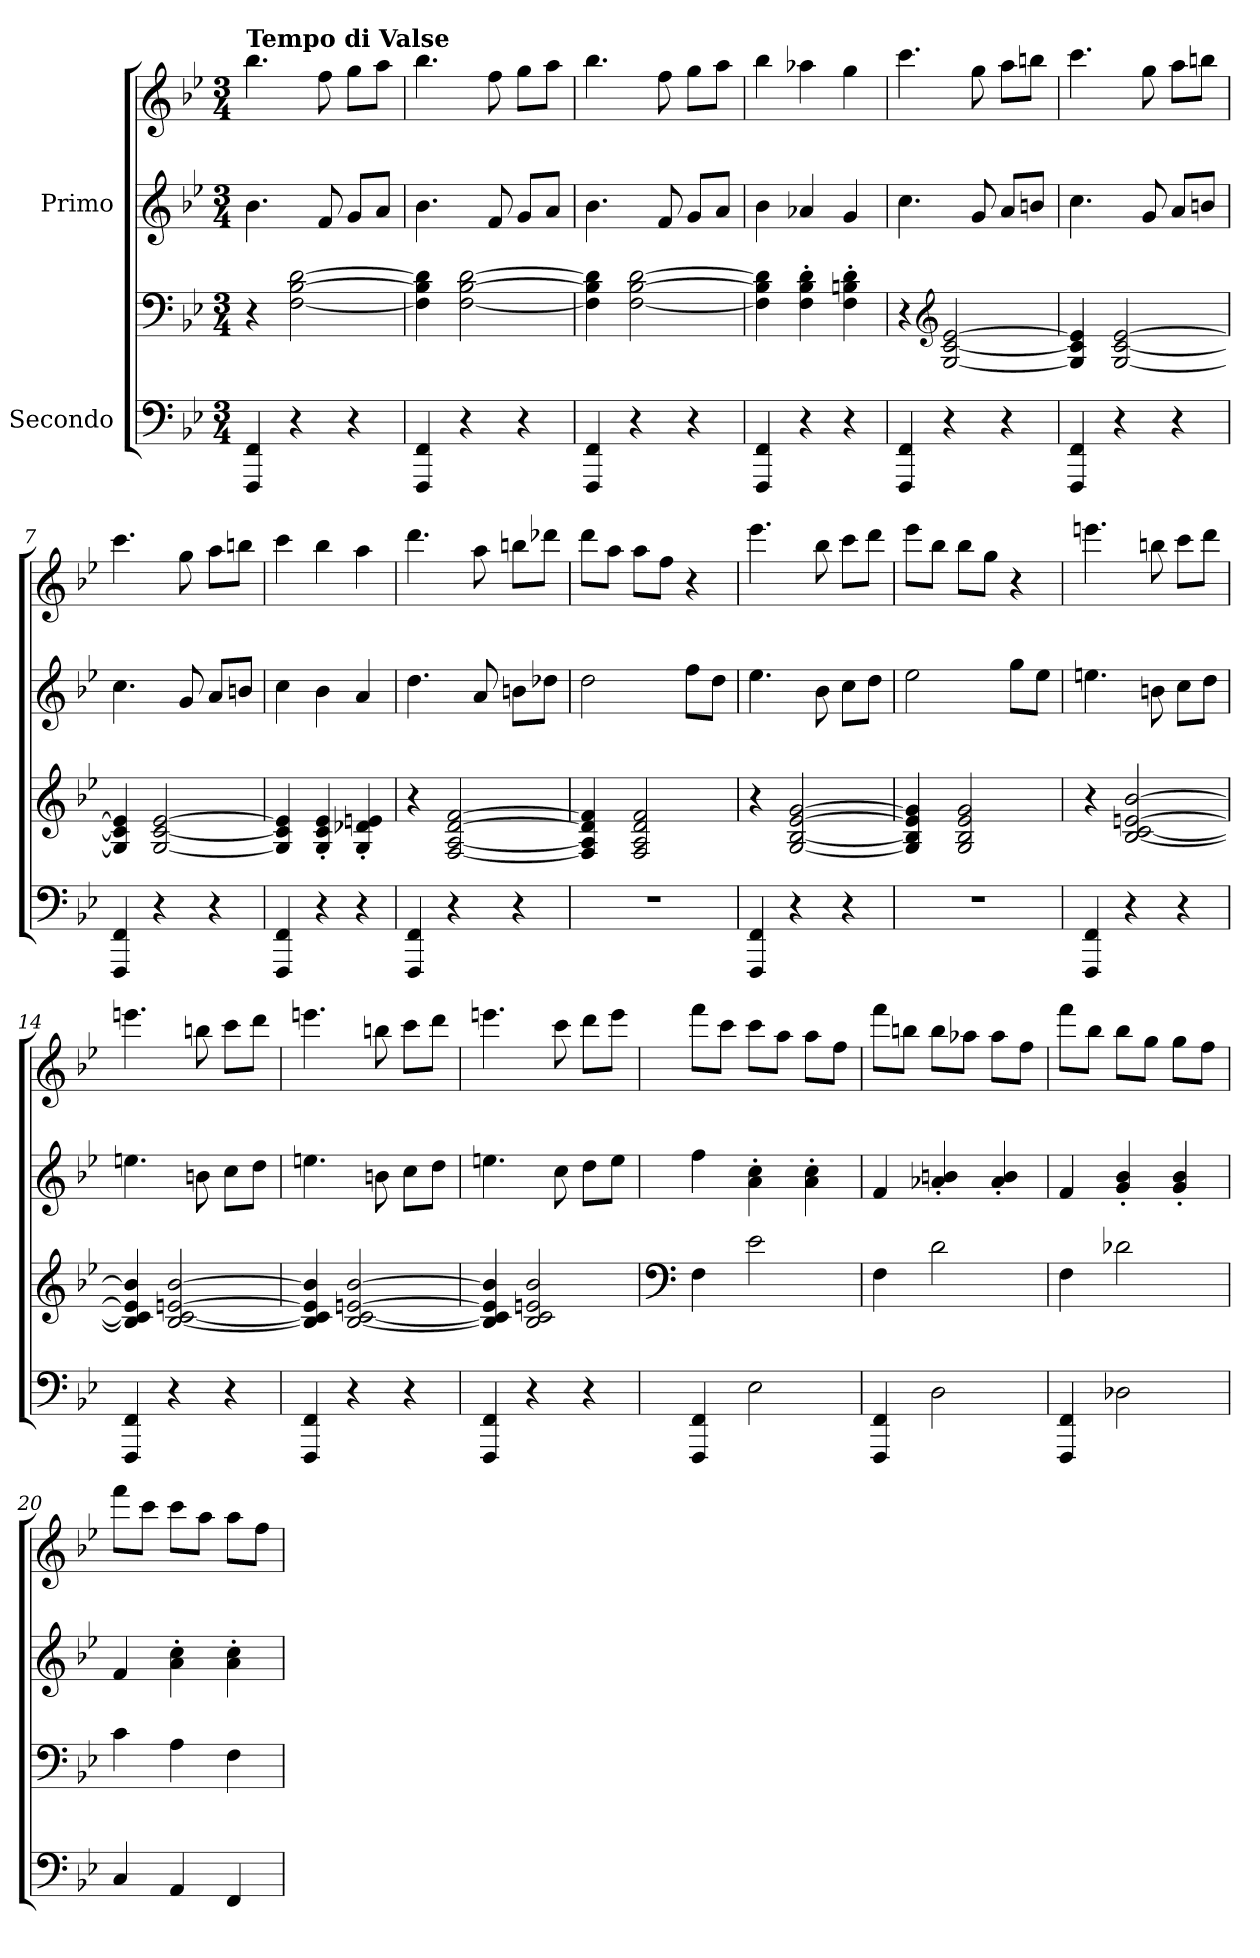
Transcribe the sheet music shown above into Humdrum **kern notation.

**kern	**kern	**kern	**kern
*part2	*part2	*part1	*part1
*staff4	*staff3	*staff2	*staff1
*I"Secondo	*	*I"Primo	*
*clefF4	*clefF4	*clefG2	*clefG2
*k[b-e-]	*k[b-e-]	*k[b-e-]	*k[b-e-]
*M3/4	*M3/4	*M3/4	*M3/4
=1	=1	=1	=1
!	!	!	!LO:TX:a:B:t=Tempo di Valse
4FFF/ 4FF/	4r	4.b-\	4.bb-\
4r	[2F\ [2B-\ [2d\	.	.
.	.	8f/	8ff\
4r	.	8g/L	8gg\L
.	.	8a/J	8aa\J
=2	=2	=2	=2
4FFF/ 4FF/	4F\] 4B-\] 4d\]	4.b-\	4.bb-\
4r	[2F\ [2B-\ [2d\	.	.
.	.	8f/	8ff\
4r	.	8g/L	8gg\L
.	.	8a/J	8aa\J
=3	=3	=3	=3
4FFF/ 4FF/	4F\] 4B-\] 4d\]	4.b-\	4.bb-\
4r	[2F\ [2B-\ [2d\	.	.
.	.	8f/	8ff\
4r	.	8g/L	8gg\L
.	.	8a/J	8aa\J
=4	=4	=4	=4
4FFF/ 4FF/	4F\] 4B-\] 4d\]	4b-\	4bb-\
4r	4F\' 4B-\' 4d\'	4a-X/	4aa-X\
4r	4F\' 4Bn\' 4d\'	4g/	4gg\
=5	=5	=5	=5
4FFF/ 4FF/	4r	4.cc\	4.ccc\
*	*clefG2	*	*
4r	[2G/ [2c/ [2e-/	.	.
.	.	8g/	8gg\
4r	.	8a/L	8aa\L
.	.	8bn/J	8bbn\J
=6	=6	=6	=6
4FFF/ 4FF/	4G/] 4c/] 4e-/]	4.cc\	4.ccc\
4r	[2G/ [2c/ [2e-/	.	.
.	.	8g/	8gg\
4r	.	8a/L	8aa\L
.	.	8bn/J	8bbn\J
!!LO:LB:g=z
=7	=7	=7	=7
4FFF/ 4FF/	4G/] 4c/] 4e-/]	4.cc\	4.ccc\
4r	[2G/ [2c/ [2e-/	.	.
.	.	8g/	8gg\
4r	.	8a/L	8aa\L
.	.	8bn/J	8bbn\J
=8	=8	=8	=8
4FFF/ 4FF/	4G/] 4c/] 4e-/]	4cc\	4ccc\
4r	4G/' 4c/' 4e-/'	4b-\	4bb-\
4r	4G/' 4d-X/' 4en/'	4a/	4aa\
=9	=9	=9	=9
4FFF/ 4FF/	4r	4.dd\	4.ddd\
4r	[2F/ [2A/ [2d/ [2f/	.	.
.	.	8a/	8aa\
4r	.	8bn\L	8bbn\L
.	.	8dd-X\J	8ddd-X\J
=10	=10	=10	=10
2.r	4F/] 4A/] 4d/] 4f/]	2dd\	8ddd\L
.	.	.	8aa\J
.	2F/ 2A/ 2d/ 2f/	.	8aa\L
.	.	.	8ff\J
.	.	8ff\L	4r
.	.	8dd\J	.
=11	=11	=11	=11
4FFF/ 4FF/	4r	4.ee-\	4.eee-\
4r	[2G/ [2B-/ [2e-/ [2g/	.	.
.	.	8b-\	8bb-\
4r	.	8cc\L	8ccc\L
.	.	8dd\J	8ddd\J
=12	=12	=12	=12
2.r	4G/] 4B-/] 4e-/] 4g/]	2ee-\	8eee-\L
.	.	.	8bb-\J
.	2G/ 2B-/ 2e-/ 2g/	.	8bb-\L
.	.	.	8gg\J
.	.	8gg\L	4r
.	.	8ee-\J	.
!!LO:PB:g=z
=13	=13	=13	=13
4FFF/ 4FF/	4r	4.een\	4.eeen\
4r	[2B-/ [2c/ [2en/ [2b-/	.	.
.	.	8bn\	8bbn\
4r	.	8cc\L	8ccc\L
.	.	8dd\J	8ddd\J
=14	=14	=14	=14
4FFF/ 4FF/	4B-/] 4c/] 4e/] 4b-/]	4.een\	4.eeen\
4r	[2B-/ [2c/ [2en/ [2b-/	.	.
.	.	8bn\	8bbn\
4r	.	8cc\L	8ccc\L
.	.	8dd\J	8ddd\J
=15	=15	=15	=15
4FFF/ 4FF/	4B-/] 4c/] 4e/] 4b-/]	4.een\	4.eeen\
4r	[2B-/ [2c/ [2en/ [2b-/	.	.
.	.	8bn\	8bbn\
4r	.	8cc\L	8ccc\L
.	.	8dd\J	8ddd\J
=16	=16	=16	=16
4FFF/ 4FF/	4B-/] 4c/] 4e/] 4b-/]	4.een\	4.eeen\
4r	2B-/ 2c/ 2en/ 2b-/	.	.
.	.	8cc\	8ccc\
4r	.	8dd\L	8ddd\L
.	.	8ee\J	8eee\J
=17	=17	=17	=17
*	*clefF4	*	*
4FFF/ 4FF/	4F\	4ff\	8fff\L
.	.	.	8ccc\J
2E-\	2e-\	4a\' 4cc\'	8ccc\L
.	.	.	8aa\J
.	.	4a\' 4cc\'	8aa\L
.	.	.	8ff\J
!!LO:LB:g=z
=18	=18	=18	=18
4FFF/ 4FF/	4F\	4f/	8fff\L
.	.	.	8bbn\J
2D\	2d\	4a-X/' 4bn/'	8bb\L
.	.	.	8aa-X\J
.	.	4a-/' 4b/'	8aa-\L
.	.	.	8ff\J
=19	=19	=19	=19
4FFF/ 4FF/	4F\	4f/	8fff\L
.	.	.	8bb-\J
2D-X\	2d-X\	4g/' 4b-/'	8bb-\L
.	.	.	8gg\J
.	.	4g/' 4b-/'	8gg\L
.	.	.	8ff\J
=20	=20	=20	=20
4C/	4c\	4f/	8fff\L
.	.	.	8ccc\J
4AA/	4A\	4a\' 4cc\'	8ccc\L
.	.	.	8aa\J
4FF/	4F\	4a\' 4cc\'	8aa\L
.	.	.	8ff\J
=	=	=	=
*-	*-	*-	*-
